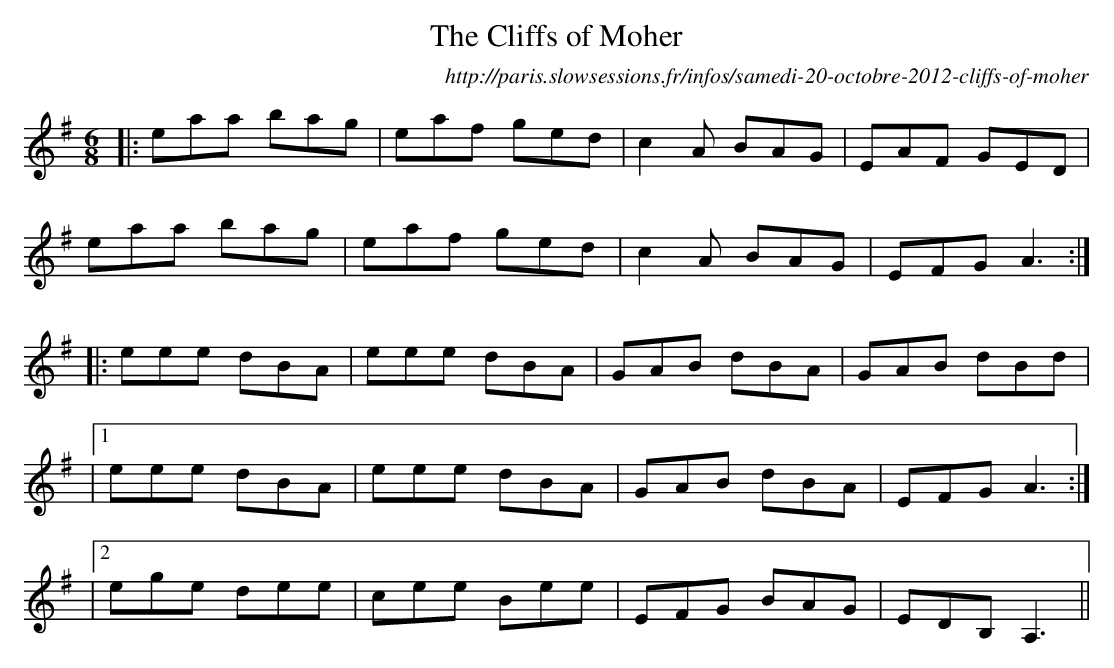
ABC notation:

X:1
T:Cliffs of Moher, The
O:http://paris.slowsessions.fr/infos/samedi-20-octobre-2012-cliffs-of-moher
M:6/8
L:1/8
K:G
|:eaa bag|eaf ged|c2A BAG|EAF GED|
  eaa bag|eaf ged|c2A BAG|EFG A3:|
|:eee dBA|eee dBA|GAB dBA|GAB dBd|
|1 eee dBA|eee dBA|GAB dBA|EFG A3:|
|2 ege dee|cee Bee|EFG BAG|EDB, A,3||
